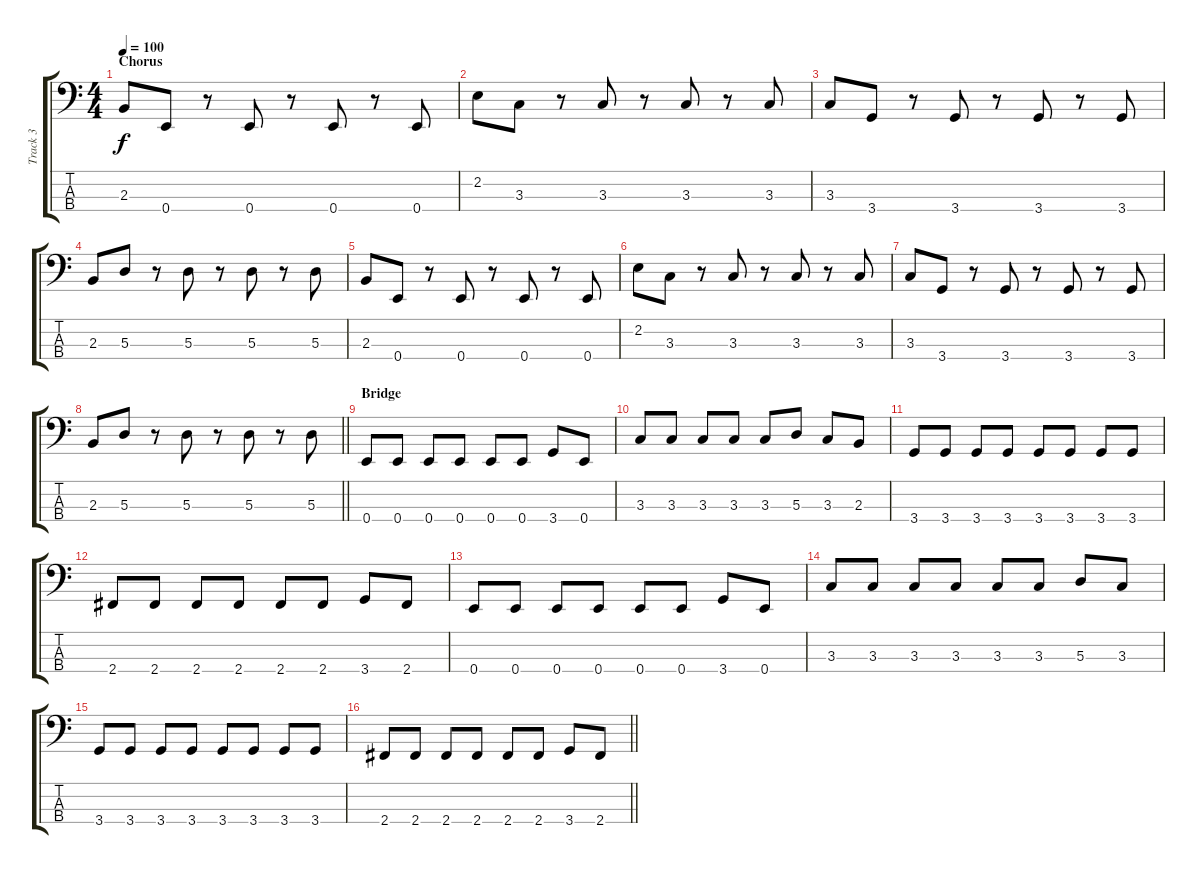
\track ("Track 3" "Track 3") {instrument electricbassfinger}
\staff {score tabs}
\tuning (G2 D2 A1 E1) {hide}
\ts (4 4)
\section ("" "Chorus")
\tempo 100
\clef f4
\ks c
2.3.8{dy f} 0.4.8 r.8 0.4.8 r.8 0.4.8 r.8 0.4.8 |
2.2.8 3.3.8 r.8 3.3.8 r.8 3.3.8 r.8 3.3.8 |
3.3.8 3.4.8 r.8 3.4.8 r.8 3.4.8 r.8 3.4.8 |
2.3.8 5.3.8 r.8 5.3.8 r.8 5.3.8 r.8 5.3.8 |
2.3.8 0.4.8 r.8 0.4.8 r.8 0.4.8 r.8 0.4.8 |
2.2.8 3.3.8 r.8 3.3.8 r.8 3.3.8 r.8 3.3.8 |
3.3.8 3.4.8 r.8 3.4.8 r.8 3.4.8 r.8 3.4.8 |
\barLineRight lightlight
2.3.8 5.3.8 r.8 5.3.8 r.8 5.3.8 r.8 5.3.8 |
\section ("" "Bridge")
0.4.8 0.4.8 0.4.8 0.4.8 0.4.8 0.4.8 3.4.8 0.4.8 |
3.3.8 3.3.8 3.3.8 3.3.8 3.3.8 5.3.8 3.3.8 2.3.8 |
3.4.8 3.4.8 3.4.8 3.4.8 3.4.8 3.4.8 3.4.8 3.4.8 |
2.4.8 2.4.8 2.4.8 2.4.8 2.4.8 2.4.8 3.4.8 2.4.8 |
0.4.8 0.4.8 0.4.8 0.4.8 0.4.8 0.4.8 3.4.8 0.4.8 |
3.3.8 3.3.8 3.3.8 3.3.8 3.3.8 3.3.8 5.3.8 3.3.8 |
3.4.8 3.4.8 3.4.8 3.4.8 3.4.8 3.4.8 3.4.8 3.4.8 |
\barLineRight lightlight
2.4.8 2.4.8 2.4.8 2.4.8 2.4.8 2.4.8 3.4.8 2.4.8
